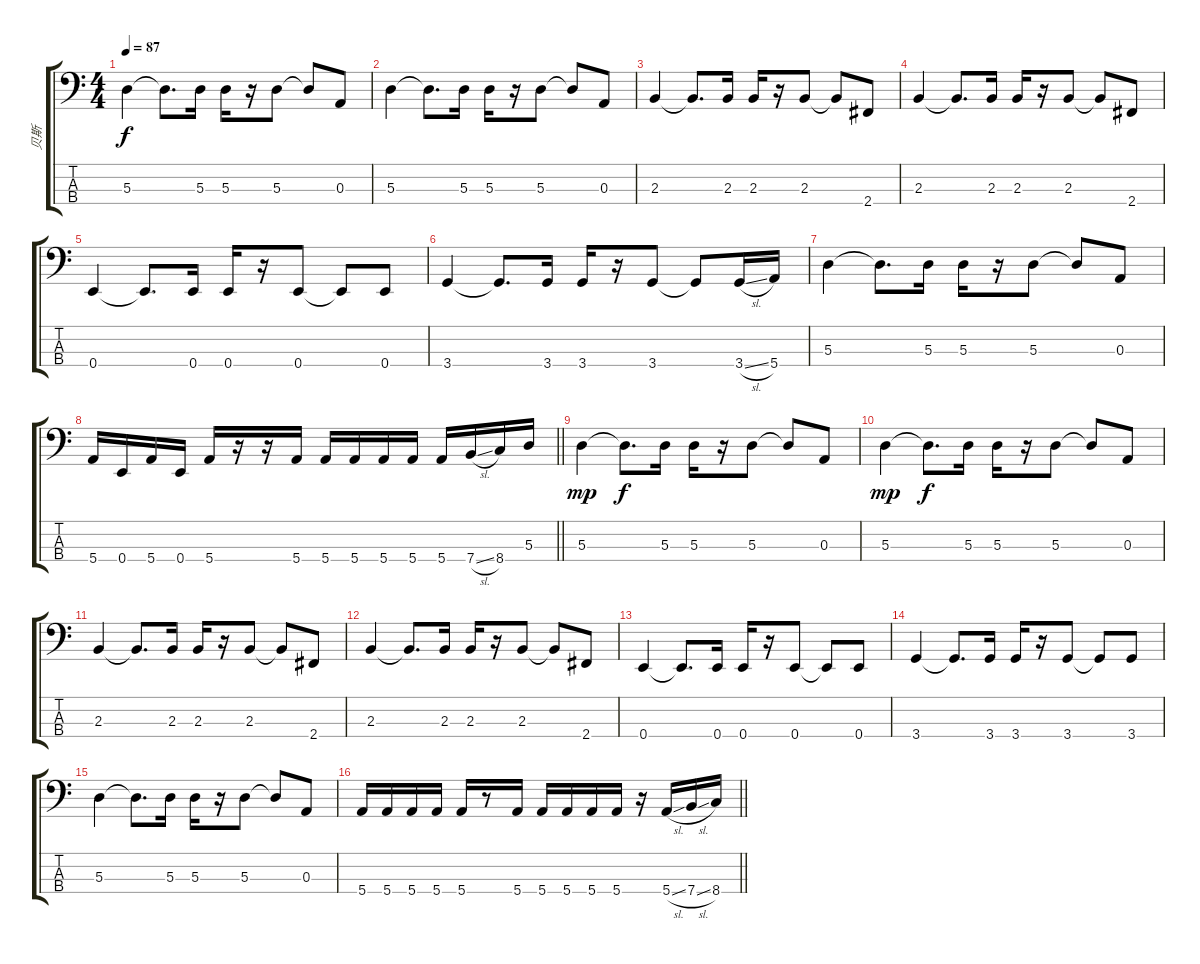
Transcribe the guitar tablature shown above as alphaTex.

\track ("贝斯" "贝斯") {instrument electricbassfinger}
\staff {score tabs}
\tuning (G2 D2 A1 E1) {hide}
\ts (4 4)
\section ("" "")
\tempo 87
\clef f4
\ks c
5.3.4{dy f} 5.3{t}.8{d} 5.3.16 5.3.16 r.16 5.3.8 5.3{t}.8 0.3.8 |
5.3.4 5.3{t}.8{d} 5.3.16 5.3.16 r.16 5.3.8 5.3{t}.8 0.3.8 |
2.3.4 2.3{t}.8{d} 2.3.16 2.3.16 r.16 2.3.8 2.3{t}.8 2.4.8 |
2.3.4 2.3{t}.8{d} 2.3.16 2.3.16 r.16 2.3.8 2.3{t}.8 2.4.8 |
0.4.4 0.4{t}.8{d} 0.4.16 0.4.16 r.16 0.4.8 0.4{t}.8 0.4.8 |
3.4.4 3.4{t}.8{d} 3.4.16 3.4.16 r.16 3.4.8 3.4{t}.8 3.4{sl}.16 5.4.16 |
5.3.4 5.3{t}.8{d} 5.3.16 5.3.16 r.16 5.3.8 5.3{t}.8 0.3.8 |
\barLineRight lightlight
5.4.16 0.4.16 5.4.16 0.4.16 5.4.16 r.16 r.16 5.4.16 5.4.16 5.4.16 5.4.16 5.4.16 5.4.16 7.4{sl}.16 8.4.16 5.3.16 |
5.3.4{dy mp} 5.3{t}.8{d dy f} 5.3.16 5.3.16 r.16 5.3.8 5.3{t}.8 0.3.8 |
5.3.4{dy mp} 5.3{t}.8{d dy f} 5.3.16 5.3.16 r.16 5.3.8 5.3{t}.8 0.3.8 |
2.3.4 2.3{t}.8{d} 2.3.16 2.3.16 r.16 2.3.8 2.3{t}.8 2.4.8 |
2.3.4 2.3{t}.8{d} 2.3.16 2.3.16 r.16 2.3.8 2.3{t}.8 2.4.8 |
0.4.4 0.4{t}.8{d} 0.4.16 0.4.16 r.16 0.4.8 0.4{t}.8 0.4.8 |
3.4.4 3.4{t}.8{d} 3.4.16 3.4.16 r.16 3.4.8 3.4{t}.8 3.4.8 |
5.3.4 5.3{t}.8{d} 5.3.16 5.3.16 r.16 5.3.8 5.3{t}.8 0.3.8 |
\barLineRight lightlight
5.4.16 5.4.16 5.4.16 5.4.16 5.4.16 r.8 5.4.16 5.4.16 5.4.16 5.4.16 5.4.16 r.16 5.4{sl}.16 7.4{sl}.16 8.4.16
